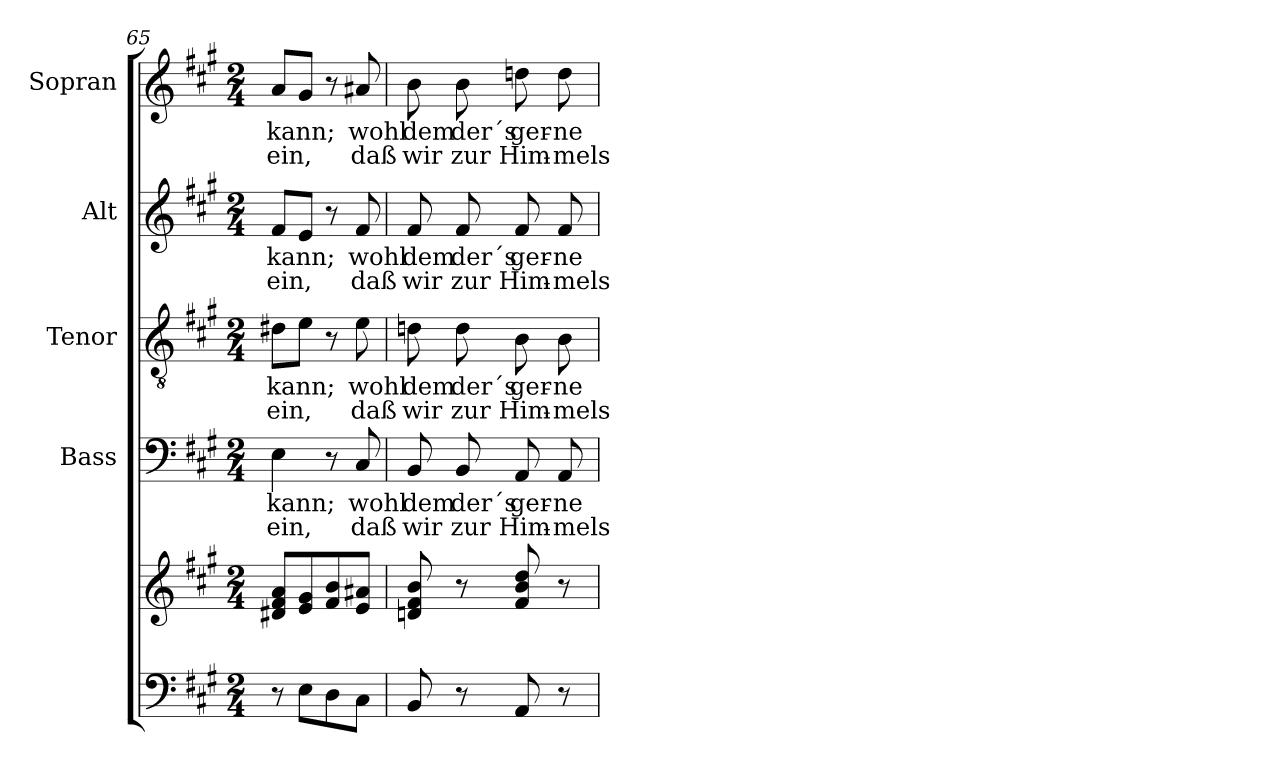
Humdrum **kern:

**kern	**kern	**kern	**text	**text	**kern	**text	**text	**kern	**text	**text	**kern	**text	**text
*part5	*part5	*part4	*part4	*part4	*part3	*part3	*part3	*part2	*part2	*part2	*part1	*part1	*part1
*staff6	*staff5	*staff4	*staff4	*staff4	*staff3	*staff3	*staff3	*staff2	*staff2	*staff2	*staff1	*staff1	*staff1
*	*	*I"Bass	*	*	*I"Tenor	*	*	*I"Alt	*	*	*I"Sopran	*	*
*	*	*I'B.	*	*	*I'T.	*	*	*I'A.	*	*	*I'S.	*	*
*clefF4	*clefG2	*clefF4	*	*	*clefGv2	*	*	*clefG2	*	*	*clefG2	*	*
*k[f#c#g#]	*k[f#c#g#]	*k[f#c#g#]	*	*	*k[f#c#g#]	*	*	*k[f#c#g#]	*	*	*k[f#c#g#]	*	*
*A:	*A:	*A:	*	*	*A:	*	*	*A:	*	*	*A:	*	*
*M2/4	*M2/4	*M2/4	*	*	*M2/4	*	*	*M2/4	*	*	*M2/4	*	*
=65	=65	=65	=65	=65	=65	=65	=65	=65	=65	=65	=65	=65	=65
!	!	!	!LO:LY:b	!LO:LY:b	!	!LO:LY:b	!LO:LY:b	!	!LO:LY:b	!LO:LY:b	!	!LO:LY:b	!LO:LY:b
8r	8d#X/ 8f#/ 8a/L	4E\	kann;	ein,	8d#X\L	kann;	ein,	8f#/L	kann;	ein,	8a/L	kann;	ein,
8E\L	8e/ 8g#/	.	.	.	8e\J	.	.	8e/J	.	.	8g#/J	.	.
8D\	8f#/ 8b/	8r	.	.	8r	.	.	8r	.	.	8r	.	.
!	!	!	!LO:LY:b	!LO:LY:b	!	!LO:LY:b	!LO:LY:b	!	!LO:LY:b	!LO:LY:b	!	!LO:LY:b	!LO:LY:b
8C#\J	8e/ 8a#X/J	8C#/	wohl	daß	8e\	wohl	daß	8f#/	wohl	daß	8a#X/	wohl	daß
=66	=66	=66	=66	=66	=66	=66	=66	=66	=66	=66	=66	=66	=66
!	!	!	!LO:LY:b	!LO:LY:b	!	!LO:LY:b	!LO:LY:b	!	!LO:LY:b	!LO:LY:b	!	!LO:LY:b	!LO:LY:b
8BB/	8dn/ 8f#/ 8b/	8BB/	dem	wir	8dn\	dem	wir	8f#/	dem	wir	8b\	dem	wir
!	!	!	!LO:LY:b	!LO:LY:b	!	!LO:LY:b	!LO:LY:b	!	!LO:LY:b	!LO:LY:b	!	!LO:LY:b	!LO:LY:b
8r	8r	8BB/	der´s	zur	8d\	der´s	zur	8f#/	der´s	zur	8b\	der´s	zur
!	!	!	!LO:LY:b	!LO:LY:b	!	!LO:LY:b	!LO:LY:b	!	!LO:LY:b	!LO:LY:b	!	!LO:LY:b	!LO:LY:b
8AA/	8f#/ 8b/ 8dd/	8AA/	ger-	Him-	8B\	ger-	Him-	8f#/	ger-	Him-	8ddn\	ger-	Him-
!	!	!	!LO:LY:b	!LO:LY:b	!	!LO:LY:b	!LO:LY:b	!	!LO:LY:b	!LO:LY:b	!	!LO:LY:b	!LO:LY:b
8r	8r	8AA/	-ne	-mels-	8B\	-ne	-mels-	8f#/	-ne	-mels-	8dd\	-ne	-mels-
=	=	=	=	=	=	=	=	=	=	=	=	=	=
*-	*-	*-	*-	*-	*-	*-	*-	*-	*-	*-	*-	*-	*-
